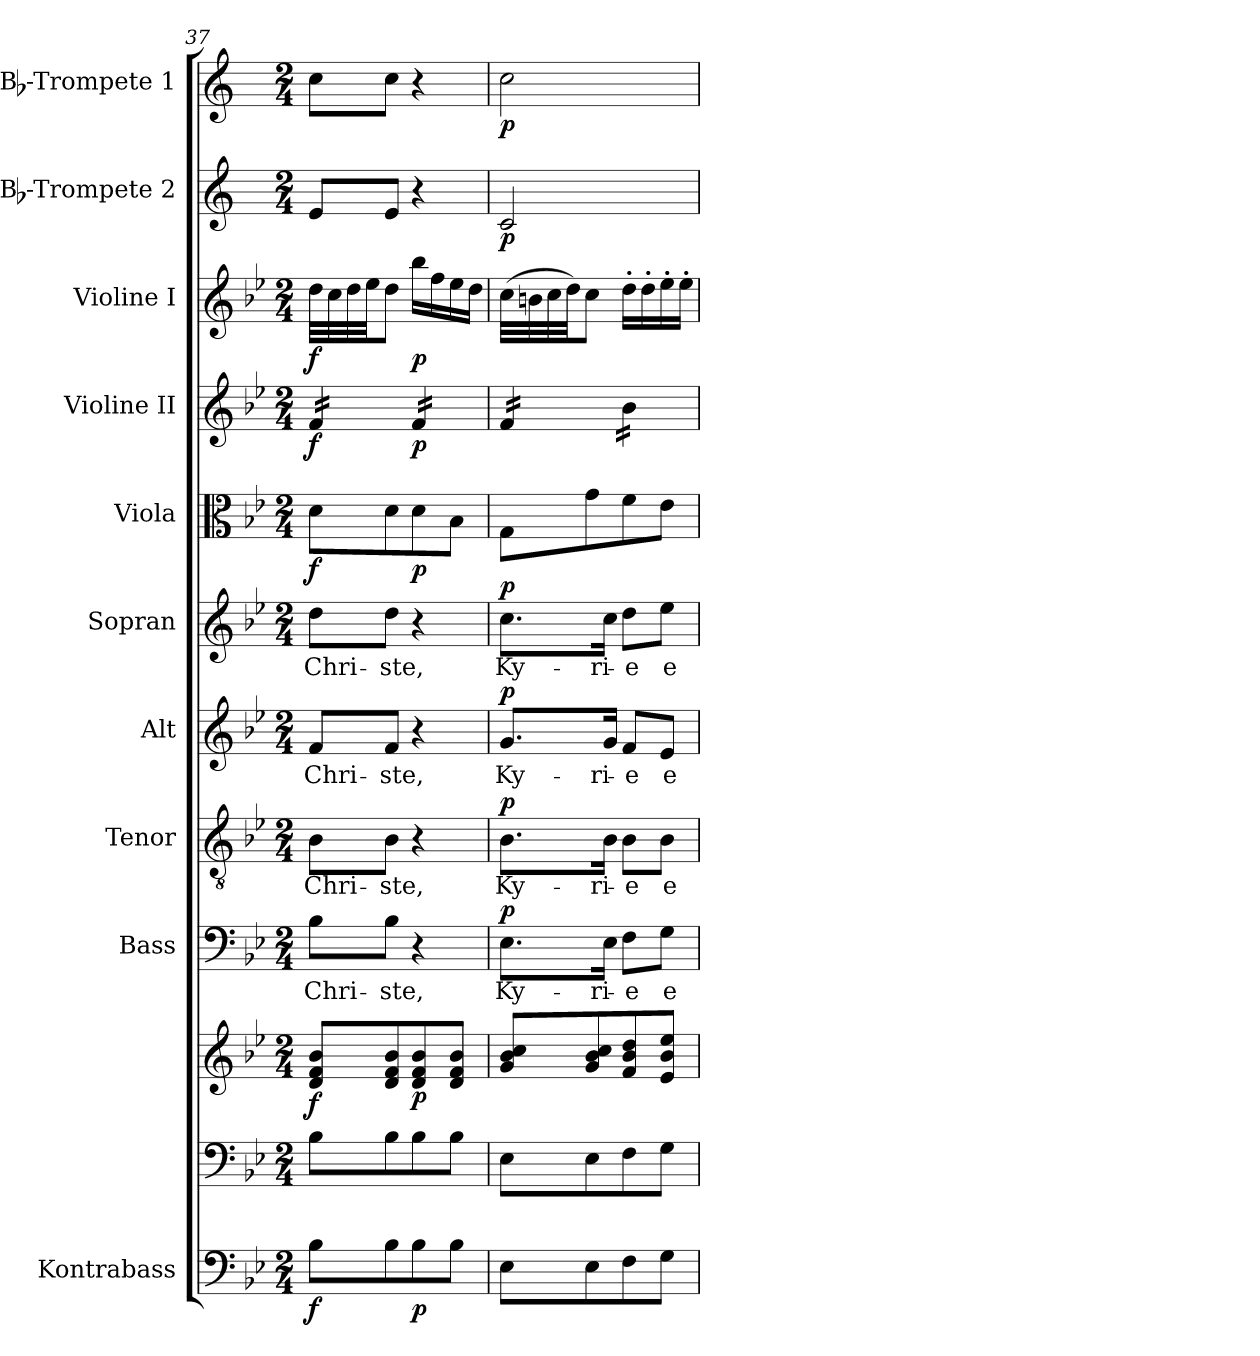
**kern	**dynam	**kern	**kern	**dynam	**kern	**text	**dynam	**kern	**text	**dynam	**kern	**text	**dynam	**kern	**text	**dynam	**kern	**dynam	**kern	**dynam	**kern	**dynam	**kern	**dynam	**kern	**dynam
*part11	*part11	*part10	*part10	*part10	*part9	*part9	*part9	*part8	*part8	*part8	*part7	*part7	*part7	*part6	*part6	*part6	*part5	*part5	*part4	*part4	*part3	*part3	*part2	*part2	*part1	*part1
*staff12	*staff12	*staff11	*staff10	*staff10/11	*staff9	*staff9	*staff9	*staff8	*staff8	*staff8	*staff7	*staff7	*staff7	*staff6	*staff6	*staff6	*staff5	*staff5	*staff4	*staff4	*staff3	*staff3	*staff2	*staff2	*staff1	*staff1
*I"Kontrabass	*	*	*	*	*I"Bass	*	*	*I"Tenor	*	*	*I"Alt	*	*	*I"Sopran	*	*	*I"Viola	*	*I"Violine II	*	*I"Violine I	*	*I"Bb-Trompete 2	*	*I"Bb-Trompete 1	*
*I'Kb.	*	*	*	*	*I'B.	*	*	*I'T.	*	*	*I'A.	*	*	*I'S.	*	*	*I'Vla.	*	*I'Vl. II	*	*I'Vl. I	*	*I'Bb Trp. 2	*	*I'Bb Trp. 1	*
!!LO:PB:g=z
*clefF4	*	*clefF4	*clefG2	*	*clefF4	*	*	*clefGv2	*	*	*clefG2	*	*	*clefG2	*	*	*clefC3	*	*clefG2	*	*clefG2	*	*clefG2	*	*clefG2	*
*ITrd7c12	*	*	*	*	*	*	*	*	*	*	*	*	*	*	*	*	*	*	*	*	*	*	*ITrd1c2	*	*ITrd1c2	*
*k[b-e-]	*	*k[b-e-]	*k[b-e-]	*	*k[b-e-]	*	*	*k[b-e-]	*	*	*k[b-e-]	*	*	*k[b-e-]	*	*	*k[b-e-]	*	*k[b-e-]	*	*k[b-e-]	*	*k[b-e-]	*	*k[b-e-]	*
*B-:	*	*B-:	*B-:	*	*B-:	*	*	*B-:	*	*	*B-:	*	*	*B-:	*	*	*B-:	*	*B-:	*	*B-:	*	*B-:	*	*B-:	*
*M2/4	*	*M2/4	*M2/4	*	*M2/4	*	*	*M2/4	*	*	*M2/4	*	*	*M2/4	*	*	*M2/4	*	*M2/4	*	*M2/4	*	*M2/4	*	*M2/4	*
=37	=37	=37	=37	=37	=37	=37	=37	=37	=37	=37	=37	=37	=37	=37	=37	=37	=37	=37	=37	=37	=37	=37	=37	=37	=37	=37
!	!LO:DY:b	!	!	!LO:DY:b	!	!LO:LY:b	!	!	!LO:LY:b	!	!	!LO:LY:b	!	!	!LO:LY:b	!	!	!LO:DY:b	!	!LO:DY:b	!	!LO:DY:b	!	!	!	!
*	*	*	*	*	*	*	*	*	*	*	*	*	*	*	*	*	*	*	*tremolo	*	*	*	*	*	*	*
8BB-\L	f	8B-\L	8d/ 8f/ 8b-/L	f	8B-\L	Chri-	.	8B-\L	Chri-	.	8f/L	Chri-	.	8dd\L	Chri-	.	8d\L	f	16f/LL	f	32dd\LLL	f	8d/L	.	8b-\L	.
.	.	.	.	.	.	.	.	.	.	.	.	.	.	.	.	.	.	.	.	.	32cc\	.	.	.	.	.
.	.	.	.	.	.	.	.	.	.	.	.	.	.	.	.	.	.	.	16f/	.	32dd\	.	.	.	.	.
.	.	.	.	.	.	.	.	.	.	.	.	.	.	.	.	.	.	.	.	.	32ee-\JJ	.	.	.	.	.
!	!	!	!	!	!	!LO:LY:b	!	!	!LO:LY:b	!	!	!LO:LY:b	!	!	!LO:LY:b	!	!	!	!	!	!	!	!	!	!	!
8BB-\	.	8B-\	8d/ 8f/ 8b-/	.	8B-\J	-ste,	.	8B-\J	-ste,	.	8f/J	-ste,	.	8dd\J	-ste,	.	8d\	.	16f/	.	8dd\J	.	8d/J	.	8b-\J	.
.	.	.	.	.	.	.	.	.	.	.	.	.	.	.	.	.	.	.	16f/JJ	.	.	.	.	.	.	.
!	!LO:DY:b	!	!	!LO:DY:b	!	!	!	!	!	!	!	!	!	!	!	!	!	!LO:DY:b	!	!LO:DY:b	!	!LO:DY:b	!	!	!	!
8BB-\	p	8B-\	8d/ 8f/ 8b-/	p	4r	.	.	4r	.	.	4r	.	.	4r	.	.	8d\	p	16f/LL	p	16bb-\LL	p	4r	.	4r	.
.	.	.	.	.	.	.	.	.	.	.	.	.	.	.	.	.	.	.	16f/	.	16ff\	.	.	.	.	.
8BB-\J	.	8B-\J	8d/ 8f/ 8b-/J	.	.	.	.	.	.	.	.	.	.	.	.	.	8B-\J	.	16f/	.	16ee-\	.	.	.	.	.
.	.	.	.	.	.	.	.	.	.	.	.	.	.	.	.	.	.	.	16f/JJ	.	16dd\JJ	.	.	.	.	.
=38	=38	=38	=38	=38	=38	=38	=38	=38	=38	=38	=38	=38	=38	=38	=38	=38	=38	=38	=38	=38	=38	=38	=38	=38	=38	=38
!	!	!	!	!	!	!LO:LY:b	!LO:DY:a	!	!LO:LY:b	!LO:DY:a	!	!LO:LY:b	!LO:DY:a	!	!LO:LY:b	!LO:DY:a	!	!	!	!	!	!	!	!LO:DY:b	!	!LO:DY:b
8EE-\L	.	8E-\L	8g/ 8b-/ 8cc/L	.	8.E-\L	Ky-	p	8.B-\L	Ky-	p	8.g/L	Ky-	p	8.cc\L	Ky-	p	8G\L	.	16f/LL	.	(>32cc\LLL	.	2B-/	p	2b-\	p
.	.	.	.	.	.	.	.	.	.	.	.	.	.	.	.	.	.	.	.	.	32bn\	.	.	.	.	.
.	.	.	.	.	.	.	.	.	.	.	.	.	.	.	.	.	.	.	16f/	.	32cc\	.	.	.	.	.
.	.	.	.	.	.	.	.	.	.	.	.	.	.	.	.	.	.	.	.	.	32dd\JJ)	.	.	.	.	.
8EE-\	.	8E-\	8g/ 8b-/ 8cc/	.	.	.	.	.	.	.	.	.	.	.	.	.	8g\	.	16f/	.	8cc\J	.	.	.	.	.
!	!	!	!	!	!	!LO:LY:b	!	!	!LO:LY:b	!	!	!LO:LY:b	!	!	!LO:LY:b	!	!	!	!	!	!	!	!	!	!	!
.	.	.	.	.	16E-\Jk	-ri-	.	16B-\Jk	-ri-	.	16g/Jk	-ri-	.	16cc\Jk	-ri-	.	.	.	16f/JJ	.	.	.	.	.	.	.
!	!	!	!	!	!	!LO:LY:b	!	!	!LO:LY:b	!	!	!LO:LY:b	!	!	!LO:LY:b	!	!	!	!	!	!	!	!	!	!	!
8FF\	.	8F\	8f/ 8b-/ 8dd/	.	8F\L	-e	.	8B-\L	-e	.	8f/L	-e	.	8dd\L	-e	.	8f\	.	16b-\LL	.	16dd'>\LL	.	.	.	.	.
.	.	.	.	.	.	.	.	.	.	.	.	.	.	.	.	.	.	.	16b-\	.	16dd'>\	.	.	.	.	.
!	!	!	!	!	!	!LO:LY:b	!	!	!LO:LY:b	!	!	!LO:LY:b	!	!	!LO:LY:b	!	!	!	!	!	!	!	!	!	!	!
8GG\J	.	8G\J	8e-/ 8b-/ 8ee-/J	.	8G\J	e-	.	8B-\J	e-	.	8e-/J	e-	.	8ee-\J	e-	.	8e-\J	.	16b-\	.	16ee-'>\	.	.	.	.	.
.	.	.	.	.	.	.	.	.	.	.	.	.	.	.	.	.	.	.	16b-\JJ	.	16ee-'>\JJ	.	.	.	.	.
*	*	*	*	*	*	*	*	*	*	*	*	*	*	*	*	*	*	*	*Xtremolo	*	*	*	*	*	*	*
=	=	=	=	=	=	=	=	=	=	=	=	=	=	=	=	=	=	=	=	=	=	=	=	=	=	=
*-	*-	*-	*-	*-	*-	*-	*-	*-	*-	*-	*-	*-	*-	*-	*-	*-	*-	*-	*-	*-	*-	*-	*-	*-	*-	*-
